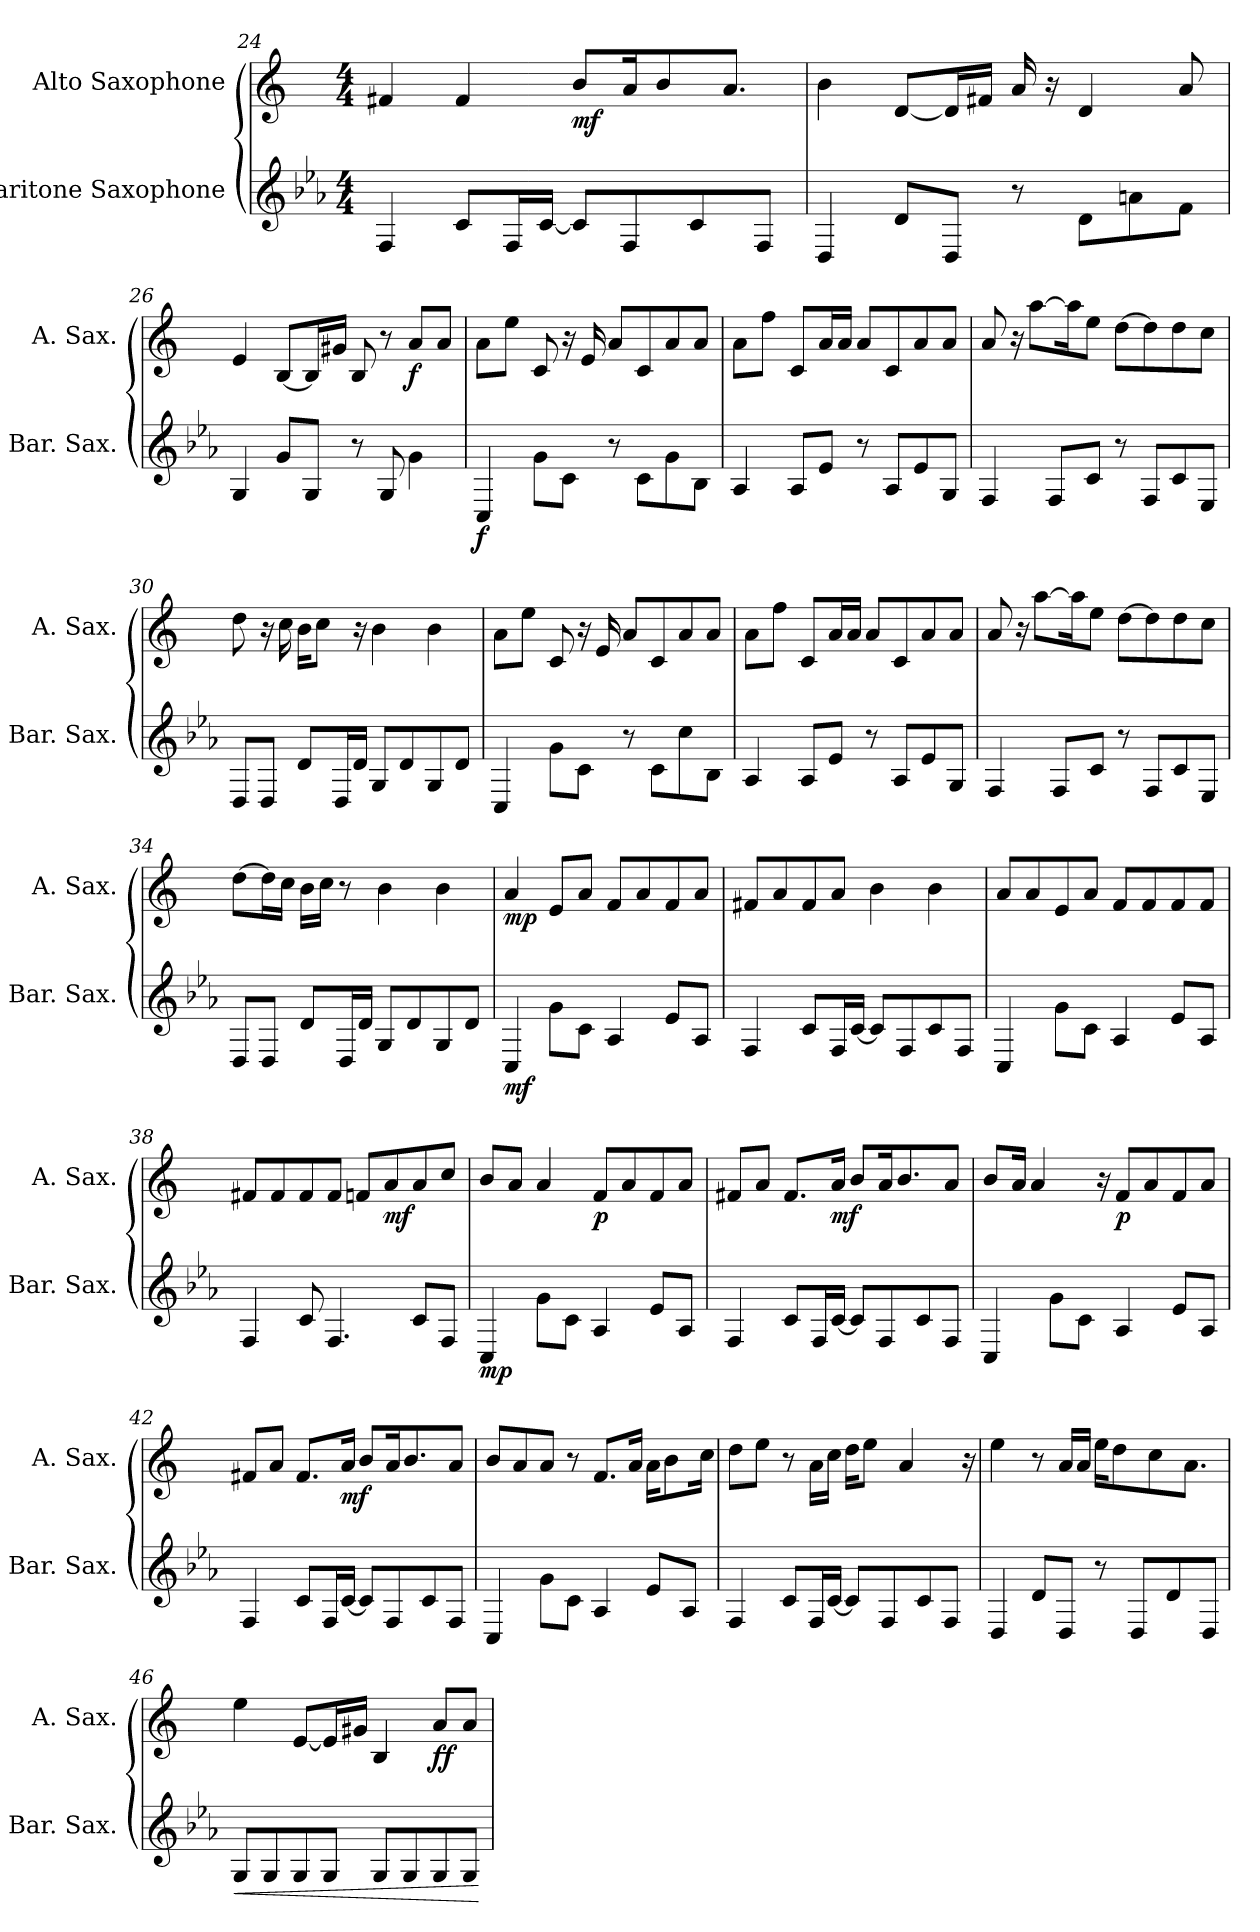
**kern	**dynam	**kern	**dynam
*part2	*part2	*part1	*part1
*staff2	*staff2	*staff1	*staff1
*I"Baritone Saxophone	*	*I"Alto Saxophone	*
*I'Bar. Sax.	*	*I'A. Sax.	*
*clefG2	*	*clefG2	*
*ITrd12c21	*	*ITrd5c9	*
*k[b-e-a-]	*	*k[b-e-a-]	*
*M4/4	*	*M4/4	*
=24	=24	=24	=24
4FF/	.	4An/	.
8C/L	.	4A/	.
16FF/L	.	.	.
[16C/JJ	.	.	.
!	!	!	!LO:DY:b
8C/L]	.	8d/L	mf
8FF/	.	16c/K	.
.	.	8d/	.
8C/	.	.	.
.	.	8.c/J	.
8FF/J	.	.	.
=25	=25	=25	=25
4DD/	.	4d\	.
8D/L	.	[8F/L	.
8DD/J	.	16F/L]	.
.	.	16An/JJ	.
8r	.	16c/	.
.	.	16r	.
8D\L	.	4F/	.
8An\	.	.	.
8F\J	.	8c/	.
!!LO:PB:g=z
=26	=26	=26	=26
4GG/	.	4G/	.
8G/L	.	[8D/L	.
8GG/J	.	16D/L]	.
.	.	16Bn/JJ	.
8r	.	8D/	.
8GG/	.	8r	.
!	!	!	!LO:DY:b
4G\	.	8c/L	f
.	.	8c/J	.
=27	=27	=27	=27
!	!LO:DY:b	!	!
4CC/	f	8c\L	.
.	.	8g\J	.
8G\L	.	8E-/	.
8C\J	.	16r	.
.	.	16G/	.
8r	.	8c/L	.
8C\L	.	8E-/	.
8G\	.	8c/	.
8BB-\J	.	8c/J	.
=28	=28	=28	=28
4AA-/	.	8c\L	.
.	.	8a-\J	.
8AA-/L	.	8E-/L	.
8E-/J	.	16c/L	.
.	.	16c/JJ	.
8r	.	8c/L	.
8AA-/L	.	8E-/	.
8E-/	.	8c/	.
8GG/J	.	8c/J	.
=29	=29	=29	=29
4FF/	.	8c/	.
.	.	16r	.
.	.	[8cc\L	.
8FF/L	.	.	.
.	.	16cc\K]	.
8C/J	.	8g\J	.
8r	.	[8f\L	.
8FF/L	.	8f\]	.
8C/	.	8f\	.
8EE-/J	.	8e-\J	.
!!LO:LB:g=z
=30	=30	=30	=30
8DD/L	.	8f\	.
8DD/J	.	16r	.
.	.	16e-\	.
8D/L	.	16d\KL	.
.	.	8e-\J	.
16DD/L	.	.	.
16D/JJ	.	16r	.
8GG/L	.	4d\	.
8D/	.	.	.
8GG/	.	4d\	.
8D/J	.	.	.
=31	=31	=31	=31
4CC/	.	8c\L	.
.	.	8g\J	.
8G\L	.	8E-/	.
8C\J	.	16r	.
.	.	16G/	.
8r	.	8c/L	.
8C\L	.	8E-/	.
8c\	.	8c/	.
8BB-\J	.	8c/J	.
=32	=32	=32	=32
4AA-/	.	8c\L	.
.	.	8a-\J	.
8AA-/L	.	8E-/L	.
8E-/J	.	16c/L	.
.	.	16c/JJ	.
8r	.	8c/L	.
8AA-/L	.	8E-/	.
8E-/	.	8c/	.
8GG/J	.	8c/J	.
=33	=33	=33	=33
4FF/	.	8c/	.
.	.	16r	.
.	.	[8cc\L	.
8FF/L	.	.	.
.	.	16cc\K]	.
8C/J	.	8g\J	.
8r	.	[8f\L	.
8FF/L	.	8f\]	.
8C/	.	8f\	.
8EE-/J	.	8e-\J	.
!!LO:LB:g=z
=34	=34	=34	=34
8DD/L	.	[8f\L	.
8DD/J	.	16f\L]	.
.	.	16e-\JJ	.
8D/L	.	16d\LL	.
.	.	16e-\JJ	.
16DD/L	.	8r	.
16D/JJ	.	.	.
8GG/L	.	4d\	.
8D/	.	.	.
8GG/	.	4d\	.
8D/J	.	.	.
=35	=35	=35	=35
!	!LO:DY:b	!	!LO:DY:b
4CC/	mf	4c/	mp
8G\L	.	8G/L	.
8C\J	.	8c/J	.
4AA-/	.	8A-/L	.
.	.	8c/	.
8E-/L	.	8A-/	.
8AA-/J	.	8c/J	.
=36	=36	=36	=36
4FF/	.	8An/L	.
.	.	8c/	.
8C/L	.	8A/	.
16FF/L	.	8c/J	.
[16C/JJ	.	.	.
8C/L]	.	4d\	.
8FF/	.	.	.
8C/	.	4d\	.
8FF/J	.	.	.
=37	=37	=37	=37
4CC/	.	8c/L	.
.	.	8c/	.
8G\L	.	8G/	.
8C\J	.	8c/J	.
4AA-/	.	8A-/L	.
.	.	8A-/	.
8E-/L	.	8A-/	.
8AA-/J	.	8A-/J	.
!!LO:LB:g=z
=38	=38	=38	=38
4FF/	.	8An/L	.
.	.	8A/	.
8C/	.	8A/	.
4.FF/	.	8A/J	.
.	.	8A-X/L	.
!	!	!	!LO:DY:b
.	.	8c/	mf
8C/L	.	8c/	.
8FF/J	.	8e-/J	.
=39	=39	=39	=39
!	!LO:DY:b	!	!
4CC/	mp	8d/L	.
.	.	8c/J	.
8G\L	.	4c/	.
8C\J	.	.	.
!	!	!	!LO:DY:b
4AA-/	.	8A-/L	p
.	.	8c/	.
8E-/L	.	8A-/	.
8AA-/J	.	8c/J	.
=40	=40	=40	=40
4FF/	.	8An/L	.
.	.	8c/J	.
8C/L	.	8.A/L	.
16FF/L	.	.	.
!	!	!	!LO:DY:b
[16C/JJ	.	16c/Jk	mf
8C/L]	.	8d/L	.
8FF/	.	16c/K	.
.	.	8.d/	.
8C/	.	.	.
8FF/J	.	8c/J	.
=41	=41	=41	=41
4CC/	.	8d/L	.
.	.	16c/Jk	.
.	.	4c/	.
8G\L	.	.	.
8C\J	.	.	.
.	.	16r	.
!	!	!	!LO:DY:b
4AA-/	.	8A-/L	p
.	.	8c/	.
8E-/L	.	8A-/	.
8AA-/J	.	8c/J	.
!!LO:LB:g=z
=42	=42	=42	=42
4FF/	.	8An/L	.
.	.	8c/J	.
8C/L	.	8.A/L	.
16FF/L	.	.	.
!	!	!	!LO:DY:b
[16C/JJ	.	16c/Jk	mf
8C/L]	.	8d/L	.
8FF/	.	16c/K	.
.	.	8.d/	.
8C/	.	.	.
8FF/J	.	8c/J	.
=43	=43	=43	=43
4CC/	.	8d/L	.
.	.	8c/	.
8G\L	.	8c/J	.
8C\J	.	8r	.
4AA-/	.	8.A-/L	.
.	.	16c/Jk	.
8E-/L	.	16c\KL	.
.	.	8d\	.
8AA-/J	.	.	.
.	.	16e-\Jk	.
=44	=44	=44	=44
4FF/	.	8f\L	.
.	.	8g\J	.
8C/L	.	8r	.
16FF/L	.	16c\LL	.
[16C/JJ	.	16e-\JJ	.
8C/L]	.	16f\KL	.
.	.	8g\J	.
8FF/	.	.	.
.	.	4c/	.
8C/	.	.	.
8FF/J	.	.	.
.	.	16r	.
=45	=45	=45	=45
4DD/	.	4g\	.
8D/L	.	8r	.
8DD/J	.	16c/LL	.
.	.	16c/JJ	.
8r	.	16g\KL	.
.	.	8f\	.
8DD/L	.	.	.
.	.	8e-\	.
8D/	.	.	.
.	.	8.c\J	.
8DD/J	.	.	.
!!LO:PB:g=z
=46	=46	=46	=46
!	!LO:HP:b	!	!
8GG/L	<	4g\	.
8GG/	.	.	.
8GG/	.	[8G/L	.
8GG/J	.	16G/L]	.
.	.	16Bn/JJ	.
8GG/L	.	4D/	.
8GG/	.	.	.
!	!	!	!LO:DY:b
8GG/	.	8c/L	ff
8GG/J	.	8c/J	.
.	[	.	.
=	=	=	=
*-	*-	*-	*-
